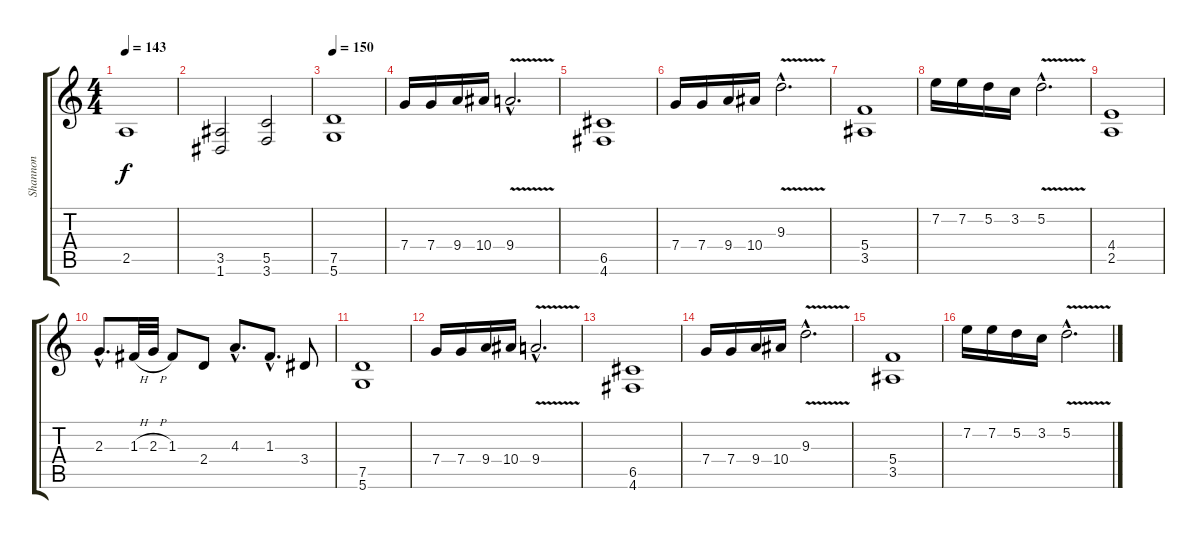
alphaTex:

\track ("Shannon" "Shannon") {instrument distortionguitar}
\staff {score tabs}
\tuning (D4 A3 F3 C3 G2 D2) {hide}
\ts (4 4)
\tempo 143
\clef g2
\ks c
2.5.1{dy f} |
(3.5 1.6).2 (5.5 3.6).2 |
\tempo 150
(7.5 5.6).1 |
7.4.16 7.4.16 9.4.16 10.4.16 9.4{v hac}.2{d} |
(6.5 4.6).1 |
7.4.16 7.4.16 9.4.16 10.4.16 9.3{v hac}.2{d} |
(5.4 3.5).1 |
7.2.16 7.2.16 5.2.16 3.2.16 5.2{v hac}.2{d} |
(4.4 2.5).1 |
2.3{hac}.8{d} 1.3{h}.32 2.3{h}.32 1.3.8 2.4.8 4.3{hac}.8{d} 1.3{hac}.8{d} 3.4.8 |
(7.5 5.6).1 |
7.4.16 7.4.16 9.4.16 10.4.16 9.4{v hac}.2{d} |
(6.5 4.6).1 |
7.4.16 7.4.16 9.4.16 10.4.16 9.3{v hac}.2{d} |
(5.4 3.5).1 |
7.2.16 7.2.16 5.2.16 3.2.16 5.2{v hac}.2{d}
